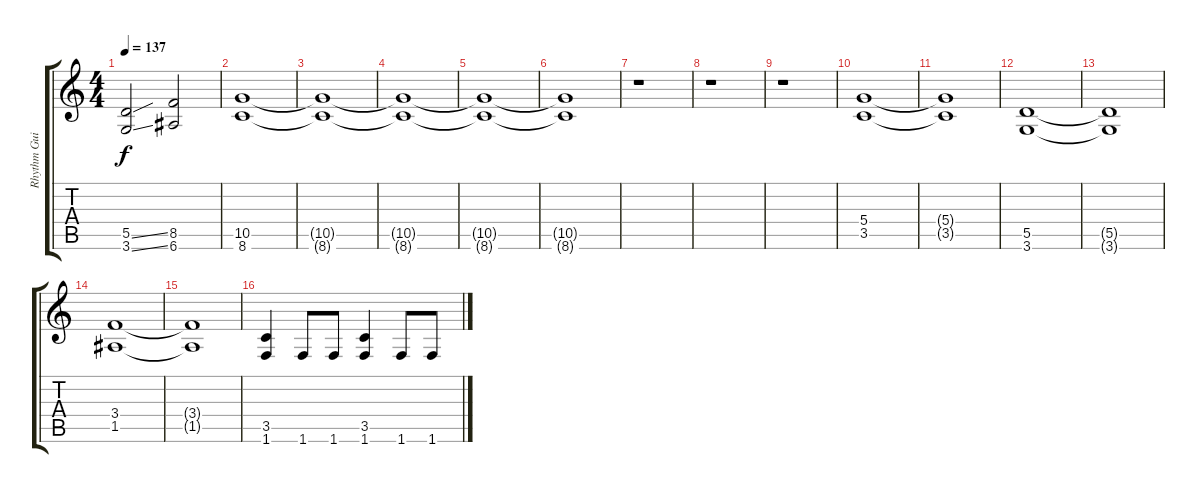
\track ("Rhythm Guitar" "Rhythm Gui") {instrument distortionguitar}
\staff {score tabs}
\tuning (E4 B3 G3 D3 A2 E2) {hide}
\ts (4 4)
\tempo 137
\clef g2
\ks c
(5.5{ss} 3.6{ss}).2{dy f} (8.5 6.6).2 |
(10.5 8.6).1{volume 0} |
(10.5{t} 8.6{t}).1 |
(10.5{t} 8.6{t}).1 |
(10.5{t} 8.6{t}).1 |
(10.5{t} 8.6{t}).1 |
r.1 |
r.1 |
r.1 |
(5.4 3.5).1{volume 16 instrument distortionguitar} |
(5.4{t} 3.5{t}).1 |
(5.5 3.6).1 |
(5.5{t} 3.6{t}).1 |
(3.4 1.5).1 |
(3.4{t} 1.5{t}).1 |
(3.5 1.6).4 1.6.8 1.6.8 (3.5 1.6).4 1.6.8 1.6.8
